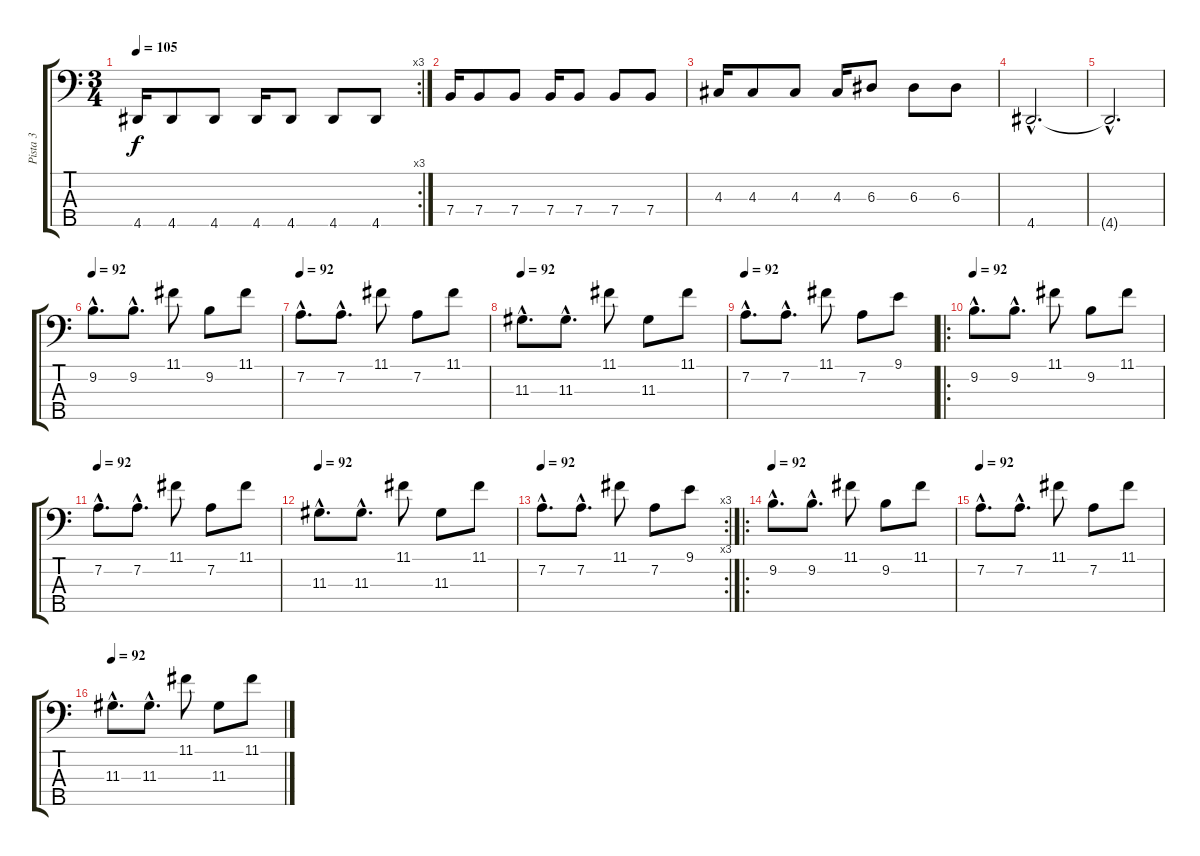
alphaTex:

\track ("Pista 3" "Pista 3") {instrument electricbassfinger}
\staff {score tabs}
\tuning (G2 D2 A1 E1 B0) {hide}
\rc 3
\ts (3 4)
\tempo 105
\clef f4
\ks c
4.5.16{dy f} 4.5.8 4.5.8 4.5.16 4.5.8 4.5.8 4.5.8 |
7.4.16 7.4.8 7.4.8 7.4.16 7.4.8 7.4.8 7.4.8 |
4.3.16 4.3.8 4.3.8 4.3.16 6.3.8 6.3.8 6.3.8 |
4.5{hac}.2{d} |
4.5{hac t}.2{d} |
\tempo 92
9.2{hac}.8{d volume 12} 9.2{hac}.8{d} 11.1.8 9.2.8 11.1.8 |
\tempo 92
7.2{hac}.8{d} 7.2{hac}.8{d} 11.1.8 7.2.8 11.1.8 |
\tempo 92
11.3{hac}.8{d} 11.3{hac}.8{d} 11.1.8 11.3.8 11.1.8 |
\tempo 92
7.2{hac}.8{d} 7.2{hac}.8{d} 11.1.8 7.2.8 9.1.8 |
\ro
\tempo 92
9.2{hac}.8{d volume 12} 9.2{hac}.8{d} 11.1.8 9.2.8 11.1.8 |
\tempo 92
7.2{hac}.8{d} 7.2{hac}.8{d} 11.1.8 7.2.8 11.1.8 |
\tempo 92
11.3{hac}.8{d} 11.3{hac}.8{d} 11.1.8 11.3.8 11.1.8 |
\rc 3
\tempo 92
7.2{hac}.8{d} 7.2{hac}.8{d} 11.1.8 7.2.8 9.1.8 |
\ro
\tempo 92
9.2{hac}.8{d volume 12} 9.2{hac}.8{d} 11.1.8 9.2.8 11.1.8 |
\tempo 92
7.2{hac}.8{d} 7.2{hac}.8{d} 11.1.8 7.2.8 11.1.8 |
\tempo 92
11.3{hac}.8{d} 11.3{hac}.8{d} 11.1.8 11.3.8 11.1.8
